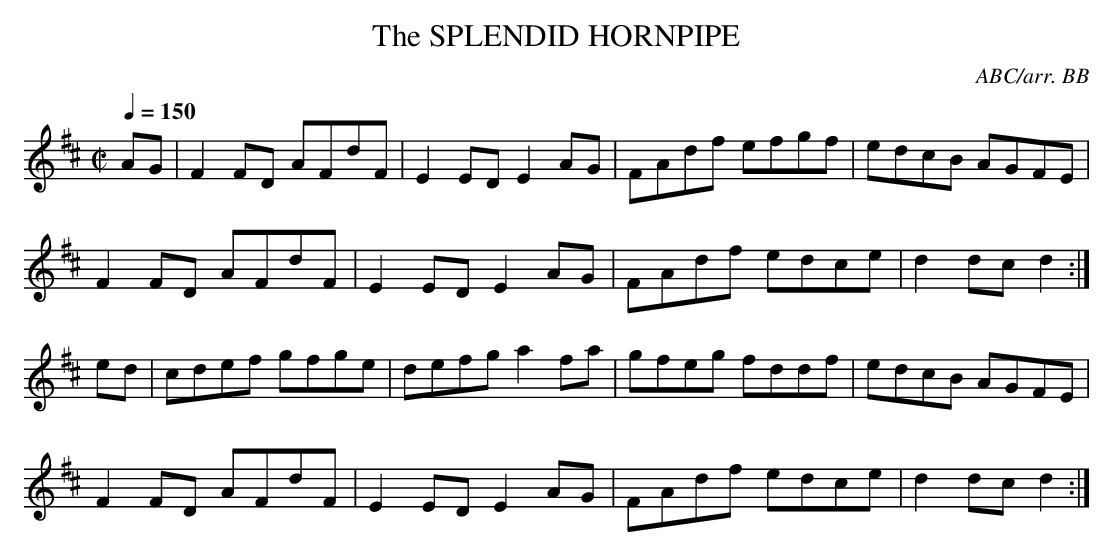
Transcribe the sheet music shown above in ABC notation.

X:1
T:SPLENDID HORNPIPE, The
C:ABC/arr. BB
L:1/8
Q:1/4=150
M:C|
K:D
AG|F2FD AFdF|E2ED E2AG|FAdf efgf|edcB AGFE|
F2 FD AFdF|E2ED E2 AG|FAdf edce|d2 dc d2:|
ed|cdef gfge|defg a2 fa|gfeg fddf|edcB AGFE|
F2 FD AFdF|E2ED E2 AG|FAdf edce|d2 dc d2:|
